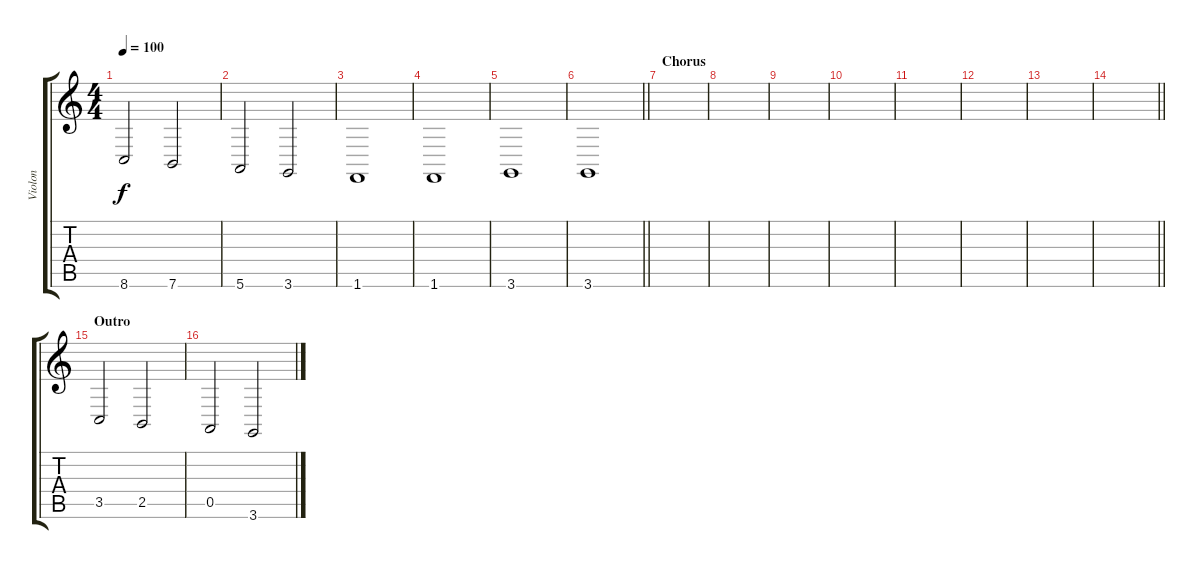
\track ("Violon" "Violon") {instrument viola}
\staff {score tabs}
\tuning (E4 B3 G3 D3 A2 E2) {hide}
\ts (4 4)
\tempo 100
\clef g2
\ks c
8.6.2{dy f} 7.6.2 |
5.6.2 3.6.2 |
1.6.1 |
1.6.1 |
3.6.1 |
\barLineRight lightlight
3.6.1 |
\section ("" "Chorus")
|
|
|
|
|
|
|
\barLineRight lightlight
|
\section ("" "Outro")
3.5.2 2.5.2 |
0.5.2 3.6.2
